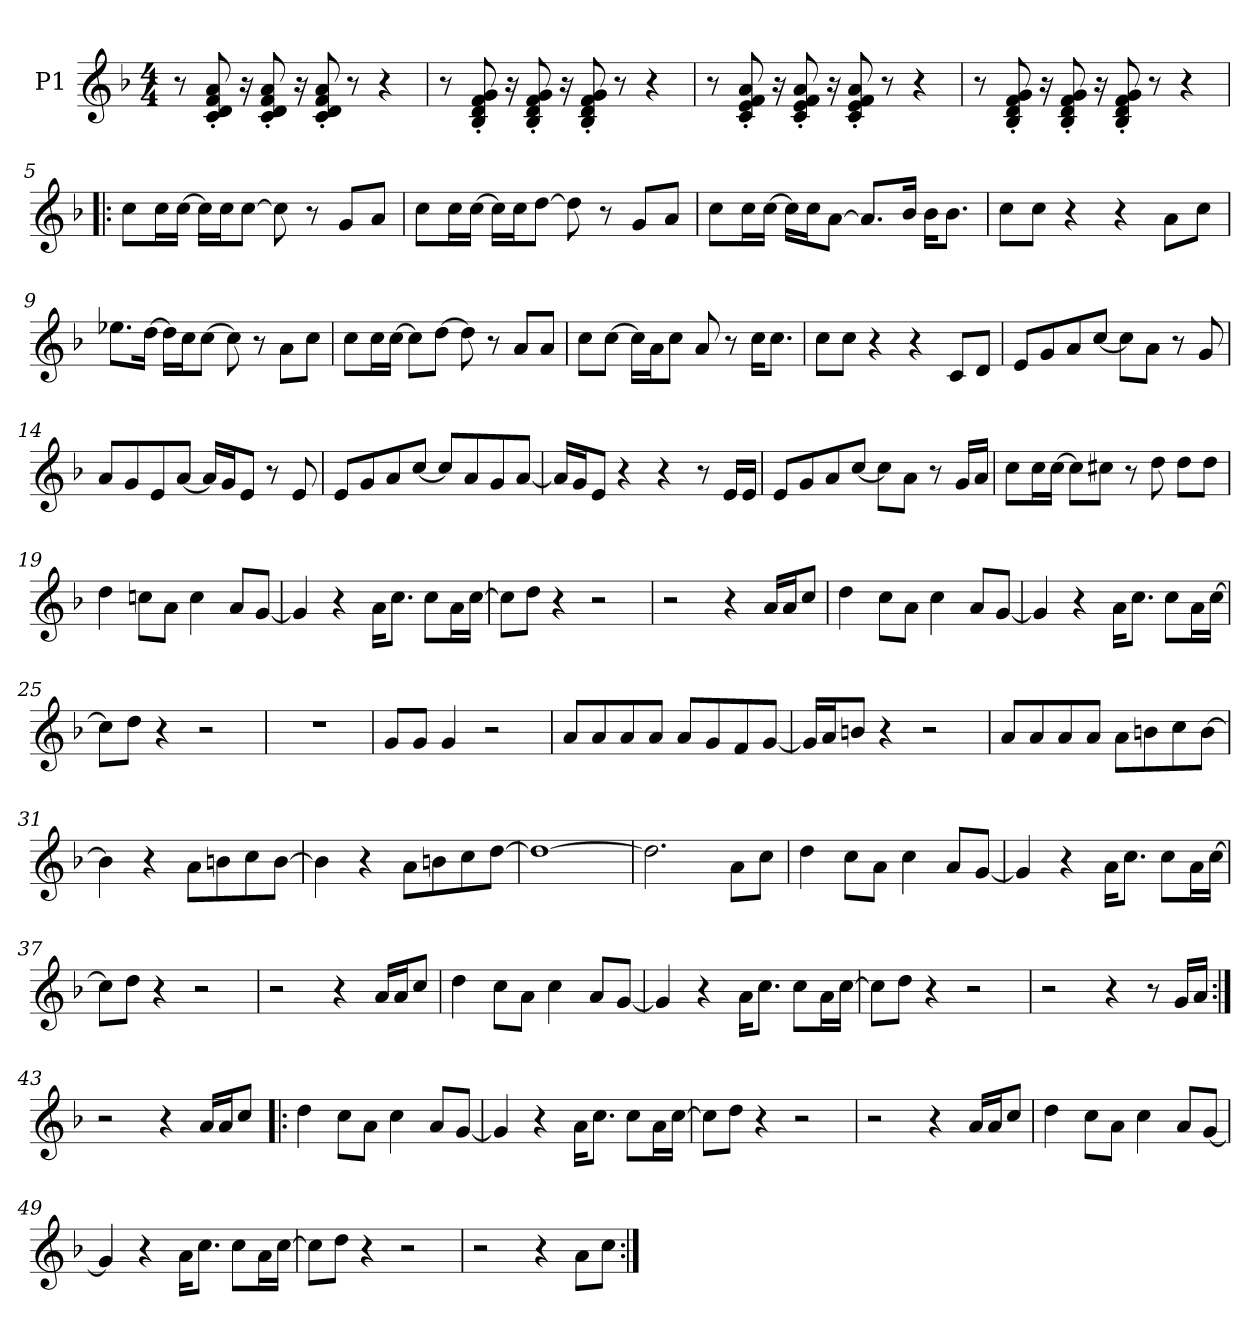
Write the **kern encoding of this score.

**kern
*part1
*staff1
*I"P1
*clefG2
*k[b-]
*F:
*M4/4
*MM109
=1
8r
8c/' 8d/' 8f/' 8a/'
16r
8c/' 8d/' 8f/' 8a/'
16r
8c/' 8d/' 8f/' 8a/'
8r
4r
=2
8r
8B-/' 8d/' 8f/' 8g/'
16r
8B-/' 8d/' 8f/' 8g/'
16r
8B-/' 8d/' 8f/' 8g/'
8r
4r
=3
8r
8c/' 8e/' 8f/' 8a/'
16r
8c/' 8e/' 8f/' 8a/'
16r
8c/' 8e/' 8f/' 8a/'
8r
4r
=4
8r
8B-/' 8d/' 8f/' 8g/'
16r
8B-/' 8d/' 8f/' 8g/'
16r
8B-/' 8d/' 8f/' 8g/'
8r
4r
!!LO:LB:g=z
=5!|:
8cc\L
16cc\L
[>16cc\JJ
16cc\LL]
16cc\J
[>8cc\J
8cc\]
8r
8g/L
8a/J
=6
8cc\L
16cc\L
[>16cc\JJ
16cc\LL]
16cc\J
[>8dd\J
8dd\]
8r
8g/L
8a/J
=7
8cc\L
16cc\L
[>16cc\JJ
16cc\LL]
16cc\J
[>8a\J
8.a/L]
16b-/Jk
16b-\KL
8.b-\J
=8
8cc\L
8cc\J
4r
4r
8a\L
8cc\J
!!LO:LB:g=z
=9
8.ee-X\L
[>16dd\Jk
16dd\LL]
16cc\J
[>8cc\J
8cc\]
8r
8a\L
8cc\J
=10
8cc\L
16cc\L
[>16cc\JJ
8cc\L]
[>8dd\J
8dd\]
8r
8a/L
8a/J
=11
8cc\L
[>8cc\J
16cc\LL]
16a\J
8cc\J
8a/
8r
16cc\KL
8.cc\J
=12
8cc\L
8cc\J
4r
4r
8c/L
8d/J
!!LO:LB:g=z
=13
8e/L
8g/
8a/
[<8cc/J
8cc\L]
8a\J
8r
8g/
=14
8a/L
8g/
8e/
[<8a/J
16a/LL]
16g/J
8e/J
8r
8e/
=15
8e/L
8g/
8a/
[<8cc/J
8cc/L]
8a/
8g/
[<8a/J
=16
16a/LL]
16g/J
8e/J
4r
4r
8r
16e/LL
16e/JJ
!!LO:LB:g=z
=17
8e/L
8g/
8a/
[<8cc/J
8cc\L]
8a\J
8r
16g/LL
16a/JJ
=18
8cc\L
16cc\L
[>16cc\JJ
8cc\L]
8cc#X\J
8r
8dd\
8dd\L
8dd\J
=19
4dd\
8ccn\L
8a\J
4cc\
8a/L
[<8g/J
=20
4g/]
4r
16a\KL
8.cc\J
8cc\L
16a\L
[>16cc\JJ
!!LO:LB:g=z
=21
8cc\L]
8dd\J
4r
2r
=22
2r
4r
16a/LL
16a/J
8cc/J
=23
4dd\
8cc\L
8a\J
4cc\
8a/L
[<8g/J
=24
4g/]
4r
16a\KL
8.cc\J
8cc\L
16a\L
[>16cc\JJ
=25
8cc\L]
8dd\J
4r
2r
=26
1r
!!LO:LB:g=z
=27
8g/L
8g/J
4g/
2r
=28
8a/L
8a/
8a/
8a/J
8a/L
8g/
8f/
[<8g/J
=29
16g/LL]
16a/J
8bn/J
4r
2r
=30
8a/L
8a/
8a/
8a/J
8a\L
8bn\
8cc\
[>8b\J
=31
4b\]
4r
8a\L
8bn\
8cc\
[>8b\J
!!LO:LB:g=z
=32
4b\]
4r
8a\L
8bn\
8cc\
[>8dd\J
=33
1dd_
=34
2.dd\]
8a\L
8cc\J
=35
4dd\
8cc\L
8a\J
4cc\
8a/L
[<8g/J
=36
4g/]
4r
16a\KL
8.cc\J
8cc\L
16a\L
[>16cc\JJ
=37
8cc\L]
8dd\J
4r
2r
!!LO:LB:g=z
=38
2r
4r
16a/LL
16a/J
8cc/J
=39
4dd\
8cc\L
8a\J
4cc\
8a/L
[<8g/J
=40
4g/]
4r
16a\KL
8.cc\J
8cc\L
16a\L
[>16cc\JJ
=41
8cc\L]
8dd\J
4r
2r
=42
2r
4r
8r
16g/LL
16a/JJ
!!LO:LB:g=z
=43:|!
2r
4r
16a/LL
16a/J
8cc/J
=44!|:
4dd\
8cc\L
8a\J
4cc\
8a/L
[<8g/J
=45
4g/]
4r
16a\KL
8.cc\J
8cc\L
16a\L
[>16cc\JJ
=46
8cc\L]
8dd\J
4r
2r
=47
2r
4r
16a/LL
16a/J
8cc/J
!!LO:PB:g=z
=48
4dd\
8cc\L
8a\J
4cc\
8a/L
[<8g/J
=49
4g/]
4r
16a\KL
8.cc\J
8cc\L
16a\L
[>16cc\JJ
=50
8cc\L]
8dd\J
4r
2r
=51
2r
4r
8a\L
8cc\J
=:|!
*-
